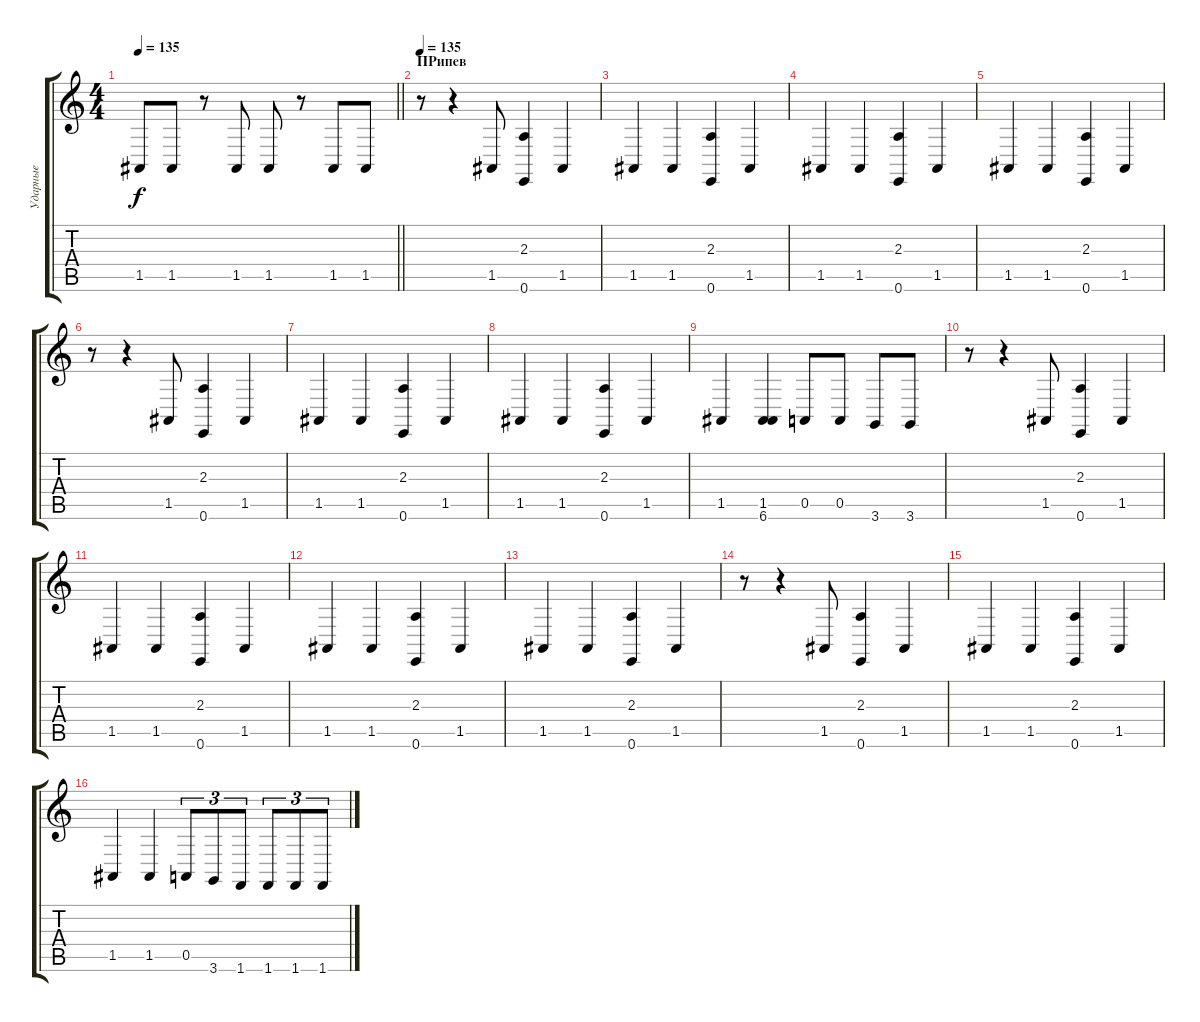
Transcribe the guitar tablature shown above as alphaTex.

\track ("Ударные" "Ударные") {instrument acousticgrandpiano}
\staff {score tabs}
\tuning (E4 B3 G3 D3 A2 E2) {hide}
\ts (4 4)
\tempo 135
\clef g2
\barLineRight lightlight
\ks c
1.5.8{dy f} 1.5.8 r.8 1.5.8 1.5.8 r.8 1.5.8 1.5.8 |
\section ("" "ПРипев")
\tempo 135
r.8 r.4 1.5.8 (2.3 0.6).4 1.5.4 |
1.5.4 1.5.4 (2.3 0.6).4 1.5.4 |
1.5.4 1.5.4 (2.3 0.6).4 1.5.4 |
1.5.4 1.5.4 (2.3 0.6).4 1.5.4 |
r.8 r.4 1.5.8 (2.3 0.6).4 1.5.4 |
1.5.4 1.5.4 (2.3 0.6).4 1.5.4 |
1.5.4 1.5.4 (2.3 0.6).4 1.5.4 |
1.5.4 (1.5 6.6).4 0.5.8 0.5.8 3.6.8 3.6.8 |
r.8 r.4 1.5.8 (2.3 0.6).4 1.5.4 |
1.5.4 1.5.4 (2.3 0.6).4 1.5.4 |
1.5.4 1.5.4 (2.3 0.6).4 1.5.4 |
1.5.4 1.5.4 (2.3 0.6).4 1.5.4 |
r.8 r.4 1.5.8 (2.3 0.6).4 1.5.4 |
1.5.4 1.5.4 (2.3 0.6).4 1.5.4 |
1.5.4 1.5.4 0.5.8{tu (3 2)} 3.6.8{tu (3 2)} 1.6.8{tu (3 2)} 1.6.8{tu (3 2)} 1.6.8{tu (3 2)} 1.6.8{tu (3 2)}
